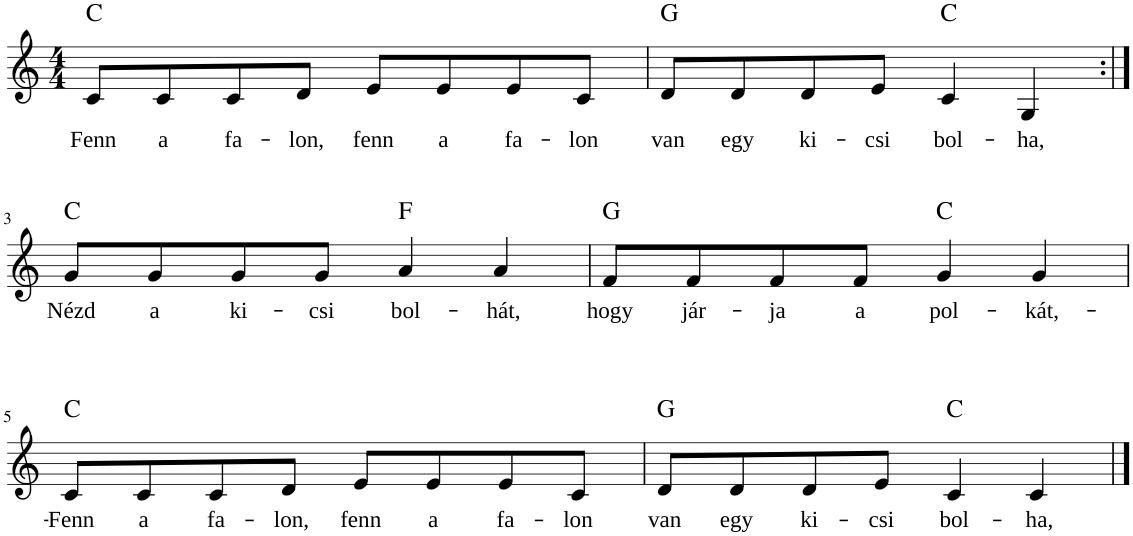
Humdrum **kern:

**kern	**text	**harte
*part1	*part1	*part1
*staff1	*staff1	*
*I"Choir	*	*
*I'Ch	*	*
*clefG2	*	*
*k[]	*	*
*M4/4	*	*
=1	=1	=1
!	!LO:LY:b	!
8c/L	Fenn	C:maj
!	!LO:LY:b	!
8c/	a	.
!	!LO:LY:b	!
8c/	fa-	.
!	!LO:LY:b	!
8d/J	-lon,	.
!	!LO:LY:b	!
8e/L	fenn	.
!	!LO:LY:b	!
8e/	a	.
!	!LO:LY:b	!
8e/	fa-	.
!	!LO:LY:b	!
8c/J	-lon	.
=2	=2	=2
!	!LO:LY:b	!
8d/L	van	G:maj
!	!LO:LY:b	!
8d/	egy	.
!	!LO:LY:b	!
8d/	ki-	.
!	!LO:LY:b	!
8e/J	-csi	.
!	!LO:LY:b	!
4c/	bol-	C:maj
!	!LO:LY:b	!
4G/	-ha,	.
!!LO:LB:g=z
=3:|!	=3:|!	=3:|!
!	!LO:LY:b	!
8g/L	Nézd	C:maj
!	!LO:LY:b	!
8g/	a	.
!	!LO:LY:b	!
8g/	ki-	.
!	!LO:LY:b	!
8g/J	-csi	.
!	!LO:LY:b	!
4a/	bol-	F:maj
!	!LO:LY:b	!
4a/	-hát,	.
=4	=4	=4
!	!LO:LY:b	!
8f/L	hogy	G:maj
!	!LO:LY:b	!
8f/	jár-	.
!	!LO:LY:b	!
8f/	-ja	.
!	!LO:LY:b	!
8f/J	a	.
!	!LO:LY:b	!
4g/	pol-	C:maj
!	!LO:LY:b	!
4g/	-kát,-	.
!!LO:LB:g=z
=5	=5	=5
!	!LO:LY:b	!
8c/L	Fenn	C:maj
!	!LO:LY:b	!
8c/	a	.
!	!LO:LY:b	!
8c/	fa-	.
!	!LO:LY:b	!
8d/J	-lon,	.
!	!LO:LY:b	!
8e/L	fenn	.
!	!LO:LY:b	!
8e/	a	.
!	!LO:LY:b	!
8e/	fa-	.
!	!LO:LY:b	!
8c/J	-lon	.
=6	=6	=6
!	!LO:LY:b	!
8d/L	van	G:maj
!	!LO:LY:b	!
8d/	egy	.
!	!LO:LY:b	!
8d/	ki-	.
!	!LO:LY:b	!
8e/J	-csi	.
!	!LO:LY:b	!
4c/	bol-	C:maj
!	!LO:LY:b	!
4c/	-ha,	.
==	==	==
*-	*-	*-
